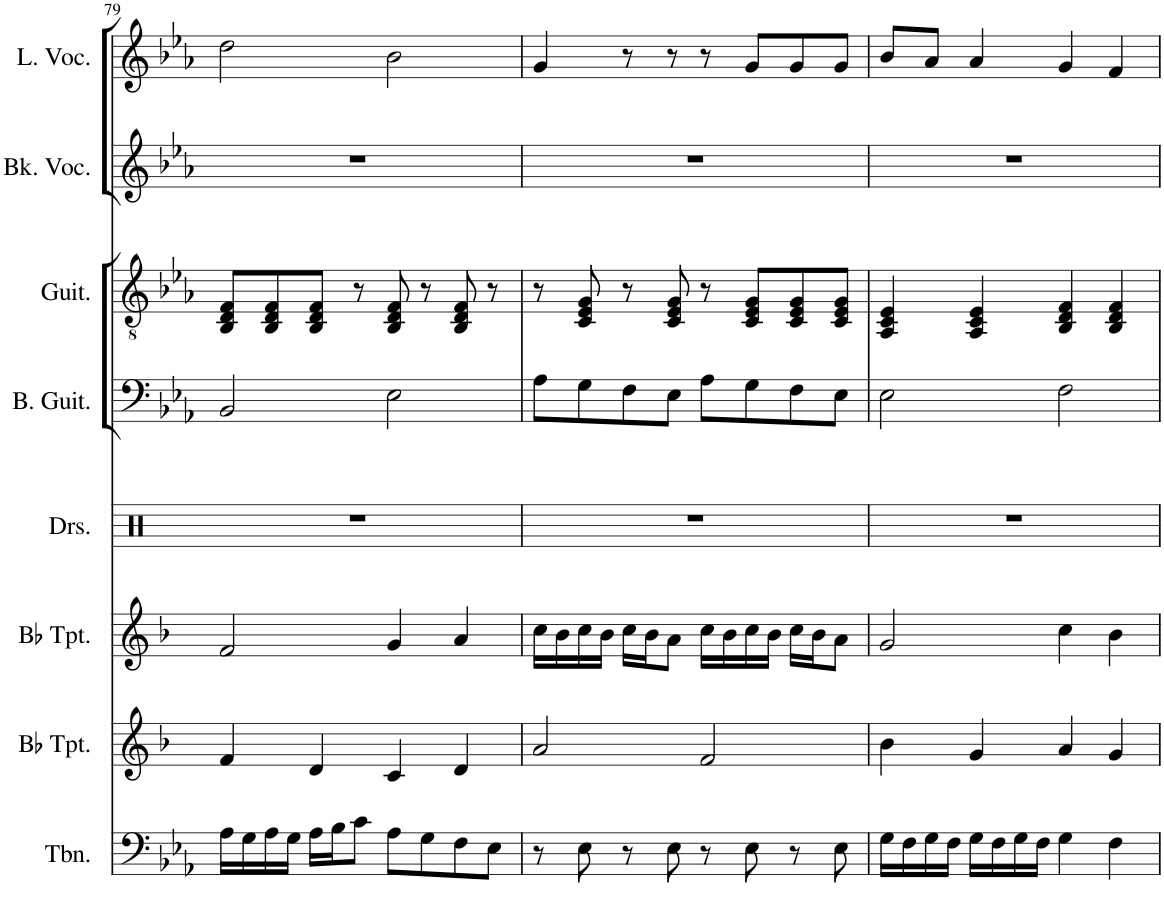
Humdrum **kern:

**kern	**kern	**kern	**kern	**kern	**kern	**kern	**kern
*part8	*part7	*part6	*part5	*part4	*part3	*part2	*part1
*staff8	*staff7	*staff6	*staff5	*staff4	*staff3	*staff2	*staff1
*I"Trombone	*I"Bb Trumpet	*I"Bb Trumpet	*I"Drumset	*I"Bass Guitar	*I"Acoustic Guitar	*I"Backing Vocals	*I"Lead Vocals
*I'Tbn.	*I'Bb Tpt.	*I'Bb Tpt.	*I'Drs.	*I'B. Guit.	*I'Guit.	*I'Bk. Voc.	*I'L. Voc.
!!LO:PB:g=z
*clefF4	*clefG2	*clefG2	*clefX	*clefF4	*clefGv2	*clefG2	*clefG2
*	*Trd1c2	*Trd1c2	*	*Trd7c12	*	*	*
*k[b-e-a-]	*k[b-]	*k[b-]	*k[]	*k[b-e-a-]	*k[b-e-a-]	*k[b-e-a-]	*k[b-e-a-]
*M4/4	*M4/4	*M4/4	*M4/4	*M4/4	*M4/4	*M4/4	*M4/4
=79	=79	=79	=79	=79	=79	=79	=79
16A-\LL	4f/	2f/	1r	2BB-/	8BB-/ 8D/ 8F/L	1r	2dd\
16G\	.	.	.	.	.	.	.
16A-\	.	.	.	.	8BB-/ 8D/ 8F/	.	.
16G\JJ	.	.	.	.	.	.	.
16A-\LL	4d/	.	.	.	8BB-/ 8D/ 8F/J	.	.
16B-\J	.	.	.	.	.	.	.
8c\J	.	.	.	.	8r	.	.
8A-\L	4c/	4g/	.	2E-\	8BB-/ 8D/ 8F/	.	2b-\
8G\	.	.	.	.	8r	.	.
8F\	4d/	4a/	.	.	8BB-/ 8D/ 8F/	.	.
8E-\J	.	.	.	.	8r	.	.
=80	=80	=80	=80	=80	=80	=80	=80
8r	2a/	16cc\LL	1r	8A-\L	8r	1r	4g/
.	.	16b-\	.	.	.	.	.
8E-\	.	16cc\	.	8G\	8C/ 8E-/ 8G/	.	.
.	.	16b-\JJ	.	.	.	.	.
8r	.	16cc\LL	.	8F\	8r	.	8r
.	.	16b-\J	.	.	.	.	.
8E-\	.	8a\J	.	8E-\J	8C/ 8E-/ 8G/	.	8r
8r	2f/	16cc\LL	.	8A-\L	8r	.	8r
.	.	16b-\	.	.	.	.	.
8E-\	.	16cc\	.	8G\	8C/ 8E-/ 8G/L	.	8g/L
.	.	16b-\JJ	.	.	.	.	.
8r	.	16cc\LL	.	8F\	8C/ 8E-/ 8G/	.	8g/
.	.	16b-\J	.	.	.	.	.
8E-\	.	8a\J	.	8E-\J	8C/ 8E-/ 8G/J	.	8g/J
=81	=81	=81	=81	=81	=81	=81	=81
16G\LL	4b-\	2g/	1r	2E-\	4AA-/ 4C/ 4E-/	1r	8b-/L
16F\	.	.	.	.	.	.	.
16G\	.	.	.	.	.	.	8a-/J
16F\JJ	.	.	.	.	.	.	.
16G\LL	4g/	.	.	.	4AA-/ 4C/ 4E-/	.	4a-/
16F\	.	.	.	.	.	.	.
16G\	.	.	.	.	.	.	.
16F\JJ	.	.	.	.	.	.	.
4G\	4a/	4cc\	.	2F\	4BB-/ 4D/ 4F/	.	4g/
4F\	4g/	4b-\	.	.	4BB-/ 4D/ 4F/	.	4f/
=	=	=	=	=	=	=	=
*-	*-	*-	*-	*-	*-	*-	*-
